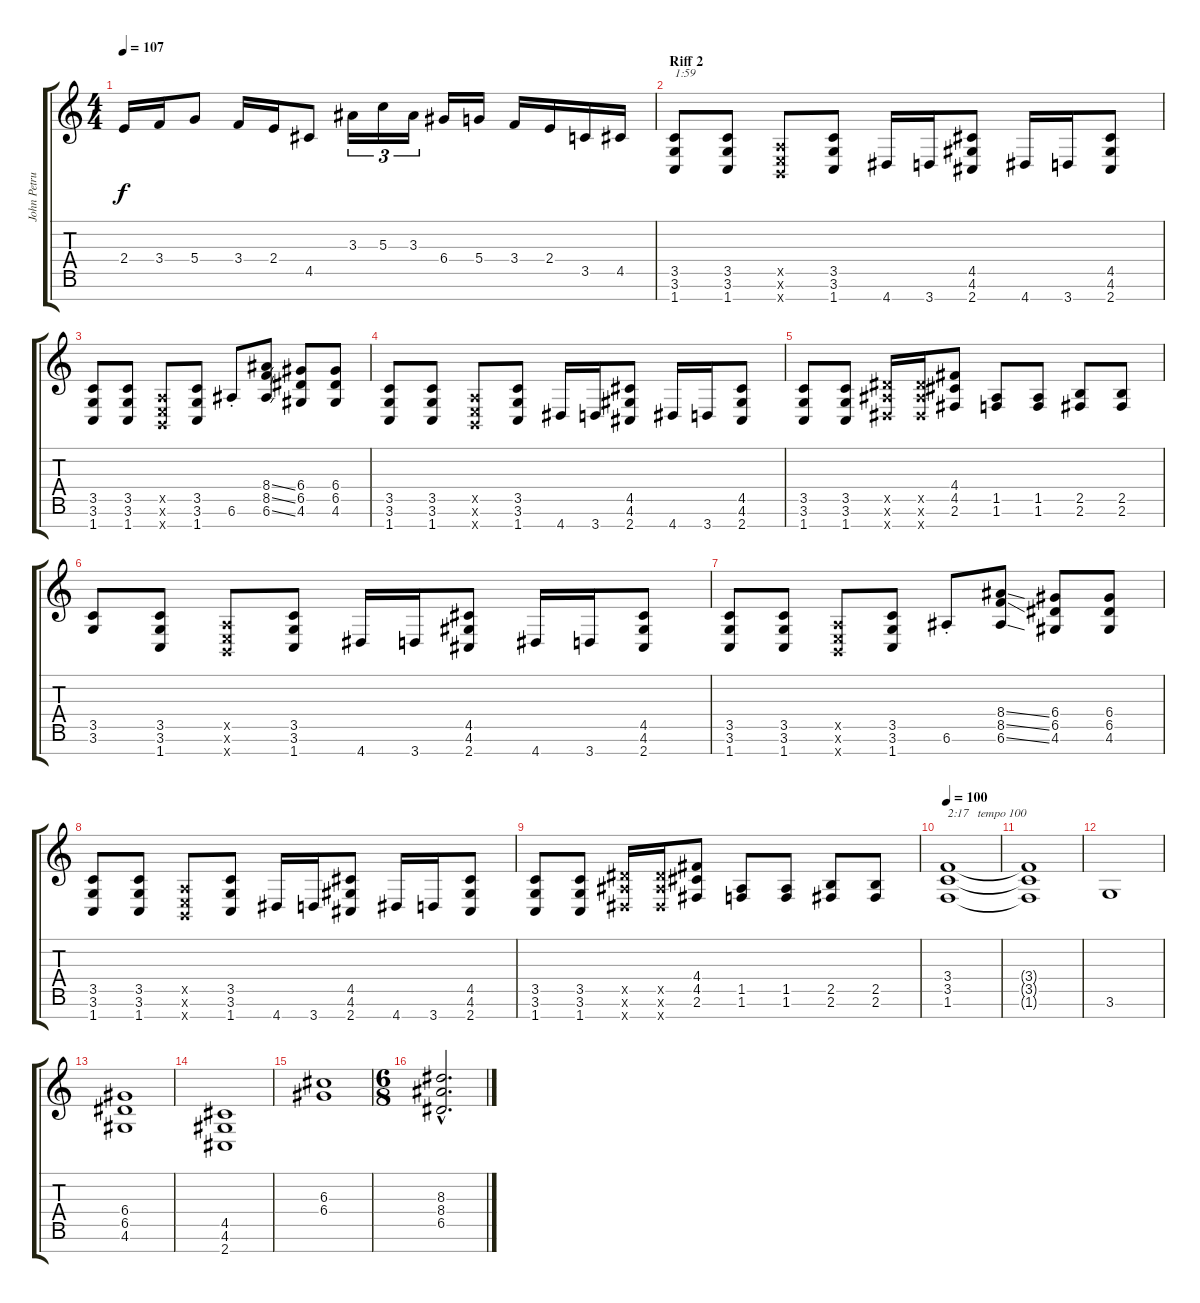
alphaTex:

\track ("John Petrucci" "John Petru") {instrument distortionguitar}
\staff {score tabs}
\tuning (E4 B3 G3 D3 A2 E2 B1) {hide}
\ts (4 4)
\tempo 107
\clef g2
\ks c
2.4.16{dy f} 3.4.16 5.4.8 3.4.16 2.4.16 4.5.8 3.3.16{tu (3 2)} 5.3.16{tu (3 2)} 3.3.16{tu (3 2)} 6.4.16 5.4.16 3.4.16 2.4.16 3.5.16 4.5.16 |
\section ("" "Riff 2")
(3.5 3.6 1.7).8{txt "1:59"} (3.5 3.6 1.7).8 (0.5{x} 0.6{x} 0.7{x}).8 (3.5 3.6 1.7).8 4.7.16 3.7.16 (4.5 4.6 2.7).8 4.7.16 3.7.16 (4.5 4.6 2.7).8 |
(3.5 3.6 1.7).8 (3.5 3.6 1.7).8 (0.5{x} 0.6{x} 0.7{x}).8 (3.5 3.6 1.7).8 6.6{st}.8 (8.4{ss} 8.5{ss} 6.6{ss}).8 (6.4 6.5 4.6).8 (6.4 6.5 4.6).8 |
(3.5 3.6 1.7).8 (3.5 3.6 1.7).8 (0.5{x} 0.6{x} 0.7{x}).8 (3.5 3.6 1.7).8 4.7.16 3.7.16 (4.5 4.6 2.7).8 4.7.16 3.7.16 (4.5 4.6 2.7).8 |
(3.5 3.6 1.7).8 (3.5 3.6 1.7).8 (6.5{x} 6.6{x} 4.7{x}).16 (6.5{x} 6.6{x} 4.7{x}).16 (4.4 4.5 2.6).8 (1.5 1.6).8 (1.5 1.6).8 (2.5 2.6).8 (2.5 2.6).8 |
(3.5 3.6).8 (3.5 3.6 1.7).8 (0.5{x} 0.6{x} 0.7{x}).8 (3.5 3.6 1.7).8 4.7.16 3.7.16 (4.5 4.6 2.7).8 4.7.16 3.7.16 (4.5 4.6 2.7).8 |
(3.5 3.6 1.7).8 (3.5 3.6 1.7).8 (0.5{x} 0.6{x} 0.7{x}).8 (3.5 3.6 1.7).8 6.6{st}.8 (8.4{ss} 8.5{ss} 6.6{ss}).8 (6.4 6.5 4.6).8 (6.4 6.5 4.6).8 |
(3.5 3.6 1.7).8 (3.5 3.6 1.7).8 (0.5{x} 0.6{x} 0.7{x}).8 (3.5 3.6 1.7).8 4.7.16 3.7.16 (4.5 4.6 2.7).8 4.7.16 3.7.16 (4.5 4.6 2.7).8 |
(3.5 3.6 1.7).8 (3.5 3.6 1.7).8 (6.5{x} 6.6{x} 4.7{x}).16 (6.5{x} 6.6{x} 4.7{x}).16 (4.4 4.5 2.6).8 (1.5 1.6).8 (1.5 1.6).8 (2.5 2.6).8 (2.5 2.6).8 |
\section ("" "")
\tempo 100
(3.4 3.5 1.6).1{txt "2:17   tempo 100"} |
(3.4{t} 3.5{t} 1.6{t}).1 |
3.6.1 |
(6.4 6.5 4.6).1 |
(4.5 4.6 2.7).1 |
(6.3 6.4).1 |
\ts (6 8)
(8.3{hac} 8.4{hac} 6.5{hac}).2{d}
